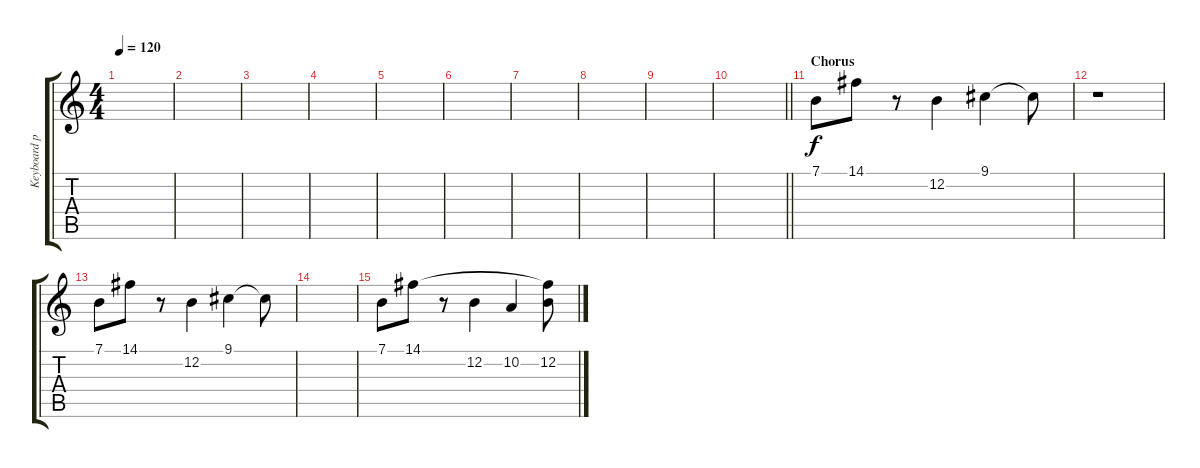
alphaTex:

\track ("Keyboard pianos" "Keyboard p") {instrument electricgrandpiano}
\staff {score tabs}
\tuning (E4 B3 G3 D3 A2 E2) {hide}
\ts (4 4)
\tempo 120
\clef g2
\ks c
|
|
|
|
|
|
|
|
|
\barLineRight lightlight
|
\section ("" "Chorus")
7.1.8 14.1.8 r.8 12.2.4 9.1.4 9.1{t}.8 |
r.1 |
7.1.8 14.1.8 r.8 12.2.4 9.1.4 9.1{t}.8 |
|
7.1.8 14.1.8 r.8 12.2.4 10.2.4 (14.1{t} 12.2).8
